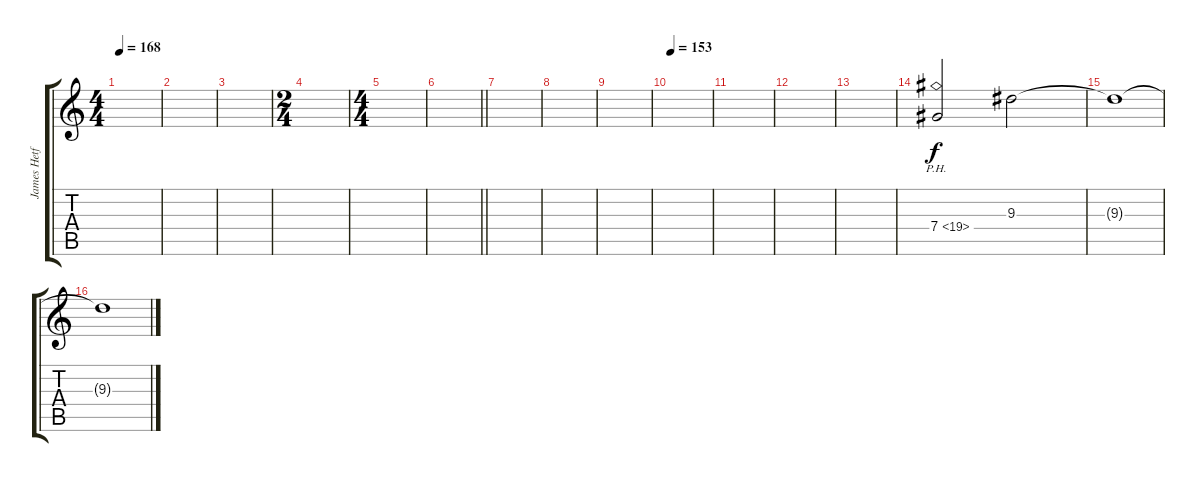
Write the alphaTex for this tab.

\track ("James Hetfield" "James Hetf") {instrument overdrivenguitar}
\staff {score tabs}
\tuning (Eb4 Bb3 Gb3 Db3 Ab2 Eb2) {hide}
\ts (4 4)
\tempo 168
\clef g2
\ks c
|
|
|
\ts (2 4)
|
\ts (4 4)
|
\barLineRight lightlight
|
|
|
|
\tempo 153
|
|
|
|
7.4{ph 12}.2{instrument overdrivenguitar} 9.3.2 |
9.3{t}.1 |
9.3{t}.1
